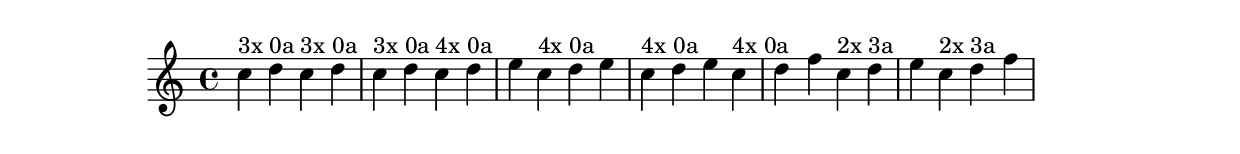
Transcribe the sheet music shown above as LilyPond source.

\version "1.3.146"

\header{
texidoc="
LilyPond has three modes for repeats: folded, unfolded and
semi-unfolded.  Unfolded repeats are fully written out. Semi unfolded
repeats have the body written and all alternatives sequentially.
Folded repeats have the body written and all alternatives
simultaneo.ly.  If the number of alternatives is larger than the
repeat count, the excess alternatives are ignored.  If the number of
alternatives is smaller, the first alternative is multiplied to get to
the number of repeats.

Unfolded behavior:
"
}

\score {

  \context Voice \notes\relative c'' {
\repeat unfold 3 { c^"3x 0a" d }
% less alts than body
\repeat unfold 4 { c^"4x 0a" d } \alternative { e f }
% more alts than body
\repeat unfold 2 { c^"2x 3a" d } \alternative { e f g } 
}}

